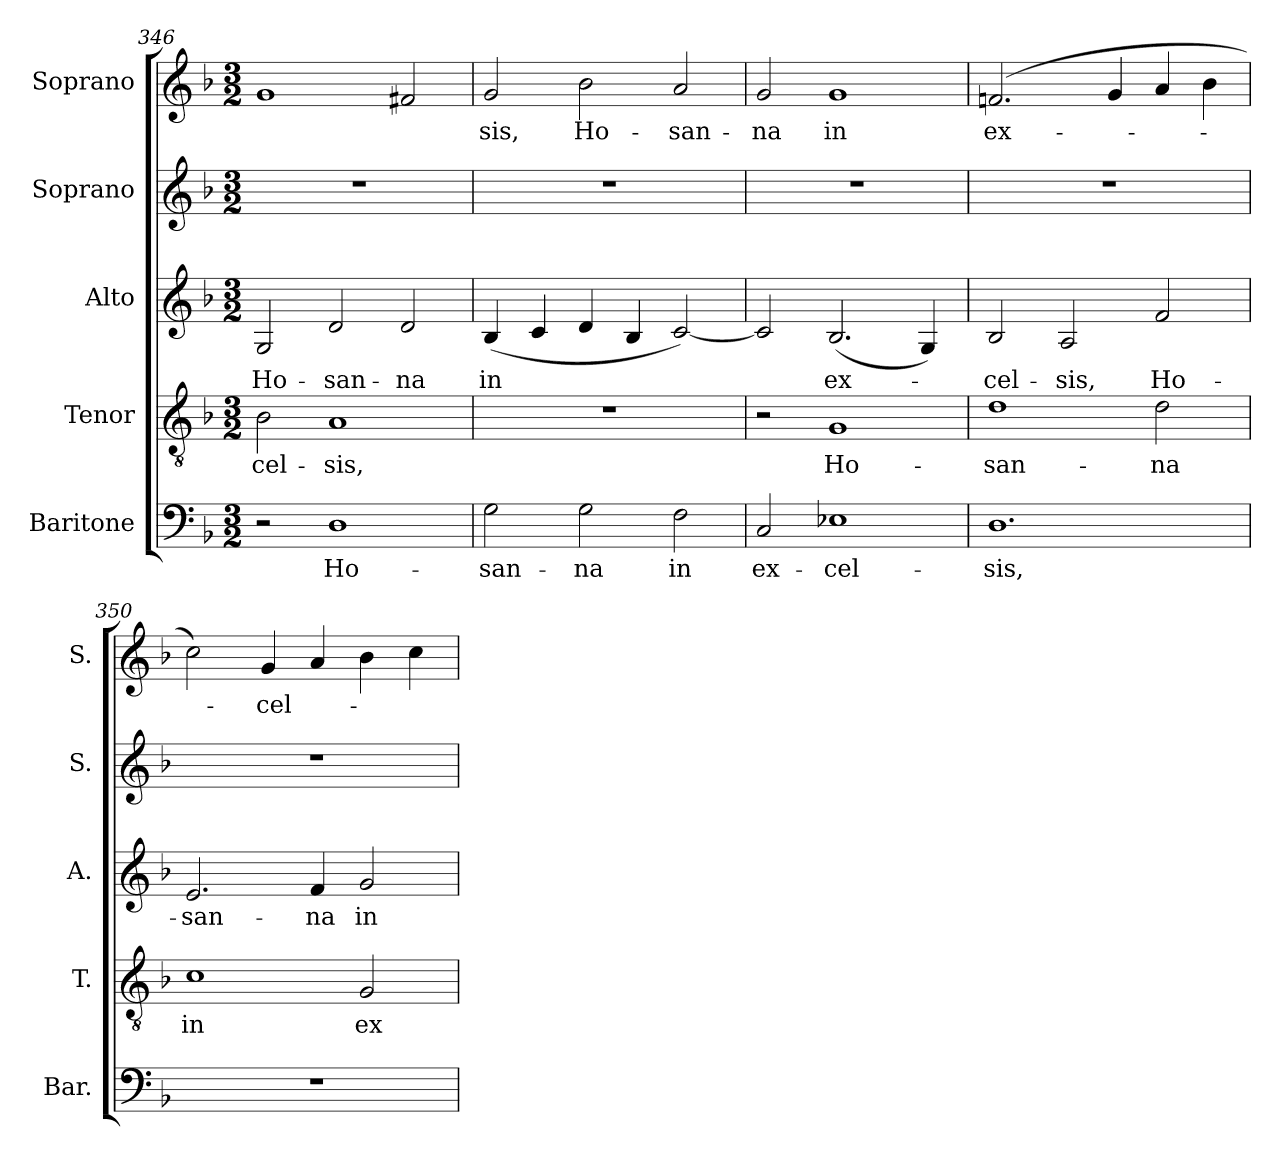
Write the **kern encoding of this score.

**kern	**text	**kern	**text	**kern	**text	**kern	**kern	**text
*part5	*part5	*part4	*part4	*part3	*part3	*part2	*part1	*part1
*staff5	*staff5	*staff4	*staff4	*staff3	*staff3	*staff2	*staff1	*staff1
*I"Baritone	*	*I"Tenor	*	*I"Alto	*	*I"Soprano	*I"Soprano	*
*I'Bar.	*	*I'T.	*	*I'A.	*	*I'S.	*I'S.	*
*clefF4	*	*clefGv2	*	*clefG2	*	*clefG2	*clefG2	*
*	*	*ITrd7c12	*	*	*	*	*	*
*k[b-]	*	*k[b-]	*	*k[b-]	*	*k[b-]	*k[b-]	*
*F:	*	*F:	*	*F:	*	*F:	*F:	*
*M3/2	*	*M3/2	*	*M3/2	*	*M3/2	*M3/2	*
=346	=346	=346	=346	=346	=346	=346	=346	=346
!	!	!	!LO:LY:b:color=#000000	!	!	!	!	!
!	!	!	!	!	!LO:LY:b:color=#000000	!LO:N:vis=1	!	!
2r	.	2BB-i\	-cel-	2Gi/	Ho-	1.r	1gi	.
!	!LO:LY:b:color=#000000	!	!	!	!	!	!	!
!	!	!	!LO:LY:b:color=#000000	!	!	!	!	!
!	!	!	!	!	!LO:LY:b:color=#000000	!	!	!
1Di	Ho-	1AAi	-sis,	2di/	-san-	.	.	.
!	!	!	!	!	!LO:LY:b:color=#000000	!	!	!
.	.	.	.	2di/	-na	.	2f#Xi/	.
=347	=347	=347	=347	=347	=347	=347	=347	=347
!	!LO:LY:b:color=#000000	!LO:N:vis=1	!	!	!	!	!	!
!	!	!	!	!	!LO:LY:b:color=#000000	!LO:N:vis=1	!	!
!	!	!	!	!	!	!	!	!LO:LY:b:color=#000000
2Gi\	-san-	1.r	.	(4B-i/	in	1.r	2gi/	-sis,
.	.	.	.	4ci/	.	.	.	.
!	!LO:LY:b:color=#000000	!	!	!	!	!	!	!
!	!	!	!	!	!	!	!	!LO:LY:b:color=#000000
2Gi\	-na	.	.	4di/	.	.	2b-i\	Ho-
.	.	.	.	4B-i/	.	.	.	.
!	!LO:LY:b:color=#000000	!	!	!	!	!	!	!
!	!	!	!	!	!	!	!	!LO:LY:b:color=#000000
2Fi\	in	.	.	[2ci/)	.	.	2ai/	-san-
=348	=348	=348	=348	=348	=348	=348	=348	=348
!	!LO:LY:b:color=#000000	!	!	!	!	!LO:N:vis=1	!	!
!	!	!	!	!	!	!	!	!LO:LY:b:color=#000000
2Ci/	ex-	2r	.	2ci/]	.	1.r	2gi/	-na
!	!LO:LY:b:color=#000000	!	!	!	!	!	!	!
!	!	!	!LO:LY:b:color=#000000	!	!	!	!	!
!	!	!	!	!	!LO:LY:b:color=#000000	!	!	!
!	!	!	!	!	!	!	!	!LO:LY:b:color=#000000
1E-Xi	-cel-	1GGi	Ho-	(2.B-i/	ex-	.	1gi	in
.	.	.	.	4Gi/)	.	.	.	.
=349	=349	=349	=349	=349	=349	=349	=349	=349
!	!LO:LY:b:color=#000000	!	!	!	!	!	!	!
!	!	!	!LO:LY:b:color=#000000	!	!	!	!	!
!	!	!	!	!	!LO:LY:b:color=#000000	!LO:N:vis=1	!	!
!	!	!	!	!	!	!	!	!LO:LY:b:color=#000000
1.Di	-sis,	1Di	-san-	2B-i/	-cel-	1.r	(2.fni/	ex-
!	!	!	!	!	!LO:LY:b:color=#000000	!	!	!
.	.	.	.	2Ai/	-sis,	.	.	.
.	.	.	.	.	.	.	4gi/	.
!	!	!	!LO:LY:b:color=#000000	!	!	!	!	!
!	!	!	!	!	!LO:LY:b:color=#000000	!	!	!
.	.	2Di\	-na	2fi/	Ho-	.	4ai/	.
.	.	.	.	.	.	.	4b-i\	.
!!LO:LB:g=z
=350	=350	=350	=350	=350	=350	=350	=350	=350
!LO:N:vis=1	!	!	!	!	!	!	!	!
!	!	!	!LO:LY:b:color=#000000	!	!	!	!	!
!	!	!	!	!	!LO:LY:b:color=#000000	!LO:N:vis=1	!	!
1.r	.	1Ci	in	2.ei/	-san-	1.r	2cci\)	.
!	!	!	!	!	!	!	!	!LO:LY:b:color=#000000
.	.	.	.	.	.	.	4gi/	-cel-
!	!	!	!	!	!LO:LY:b:color=#000000	!	!	!
.	.	.	.	4fi/	-na	.	4ai/	.
!	!	!	!LO:LY:b:color=#000000	!	!	!	!	!
!	!	!	!	!	!LO:LY:b:color=#000000	!	!	!
.	.	2GGi/	ex-	2gi/	in	.	4b-i\	.
.	.	.	.	.	.	.	4cci\	.
=	=	=	=	=	=	=	=	=
*-	*-	*-	*-	*-	*-	*-	*-	*-
